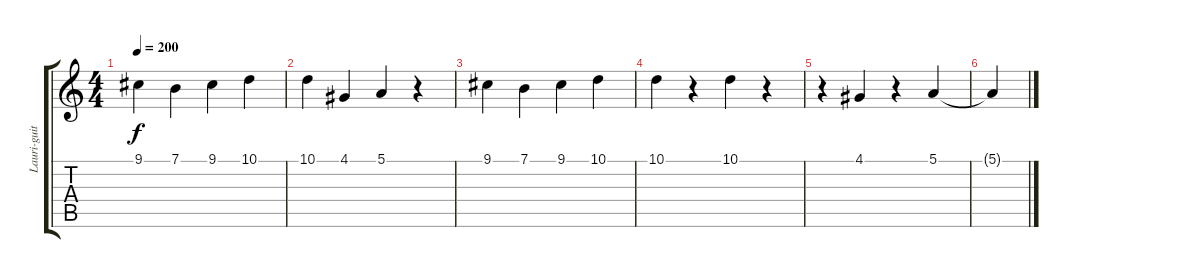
\track ("Lauri-guitar" "Lauri-guit") {instrument electricgrandpiano}
\staff {score tabs}
\tuning (E4 B3 G3 D3 A2 E2) {hide}
\ts (4 4)
\tempo 200
\clef g2
\ks c
9.1.4{dy f} 7.1.4 9.1.4 10.1.4 |
10.1.4 4.1.4 5.1.4 r.4 |
9.1.4 7.1.4 9.1.4 10.1.4 |
10.1.4 r.4 10.1.4 r.4 |
r.4 4.1.4 r.4 5.1.4 |
5.1{t}.4
